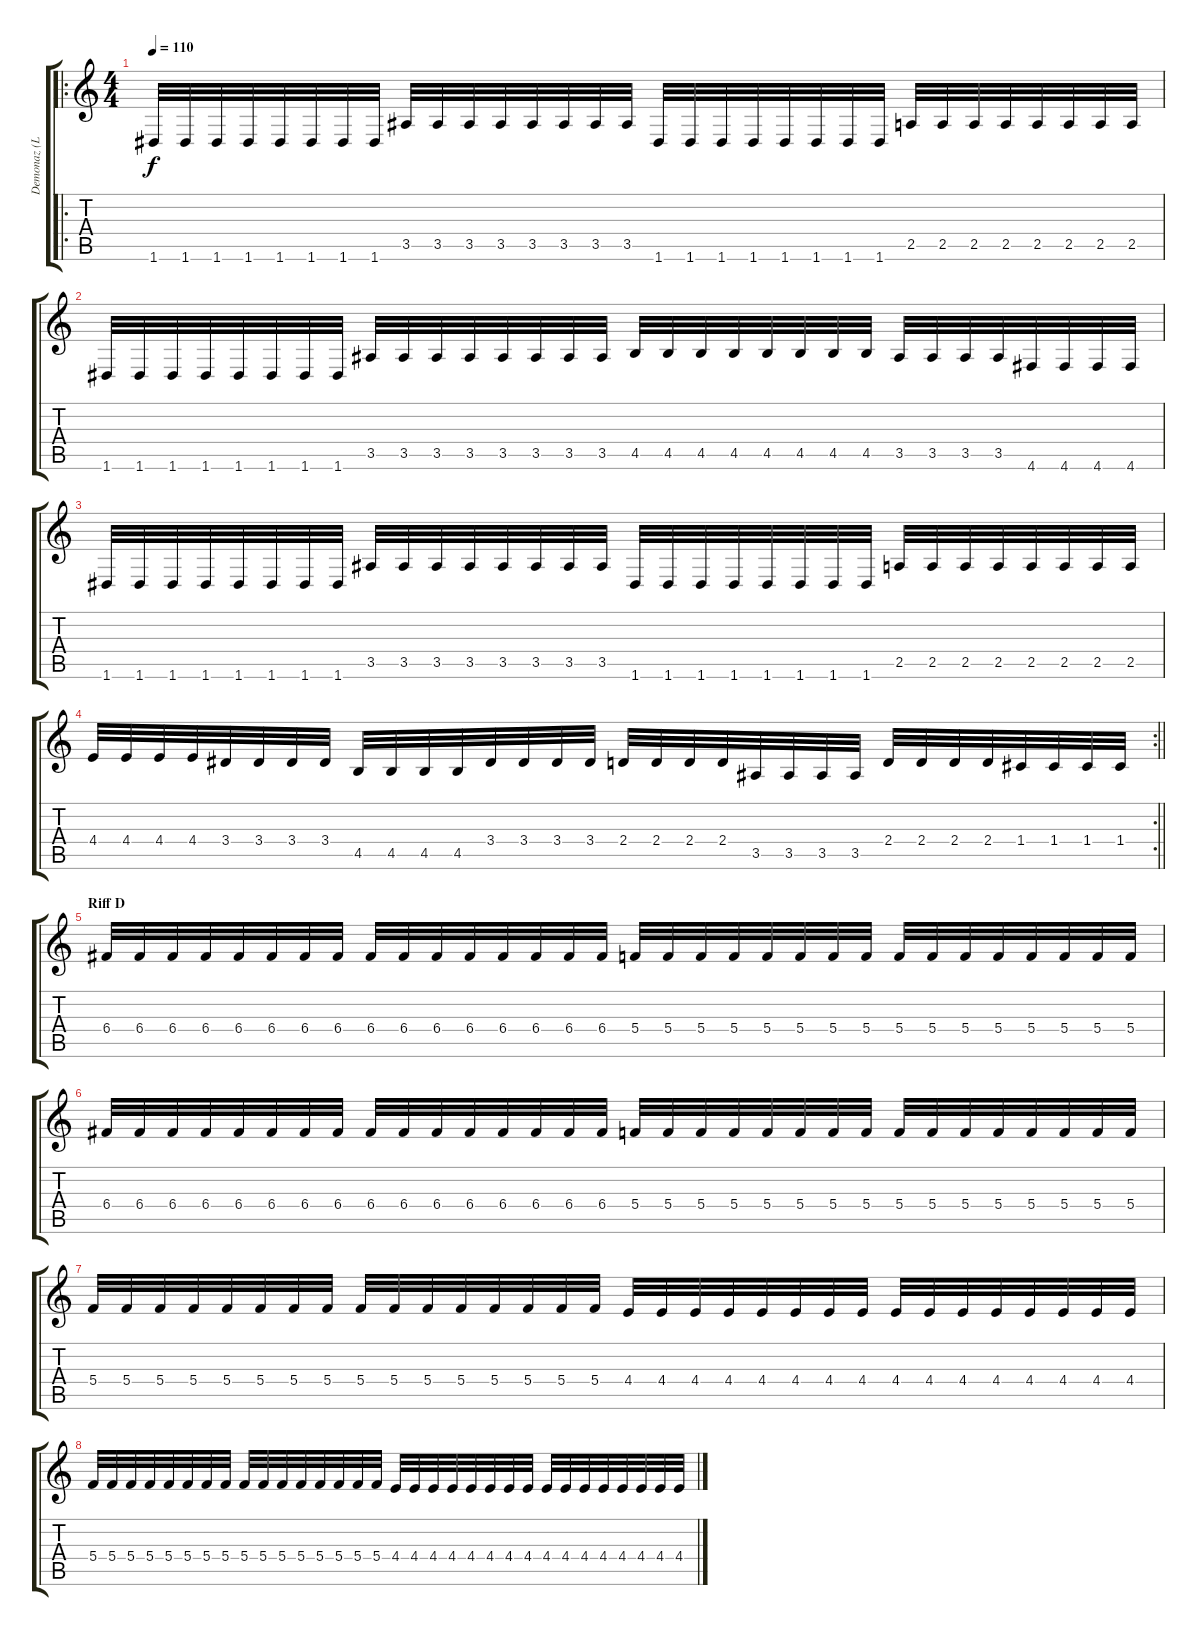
\track ("Demonaz (Left)" "Demonaz (L") {instrument overdrivenguitar}
\staff {score tabs}
\tuning (D4 A3 F3 C3 G2 D2) {hide}
\ro
\ts (4 4)
\tempo 110
\clef g2
\ks c
1.6.32{dy f} 1.6.32 1.6.32 1.6.32 1.6.32 1.6.32 1.6.32 1.6.32 3.5.32 3.5.32 3.5.32 3.5.32 3.5.32 3.5.32 3.5.32 3.5.32 1.6.32 1.6.32 1.6.32 1.6.32 1.6.32 1.6.32 1.6.32 1.6.32 2.5.32 2.5.32 2.5.32 2.5.32 2.5.32 2.5.32 2.5.32 2.5.32 |
1.6.32 1.6.32 1.6.32 1.6.32 1.6.32 1.6.32 1.6.32 1.6.32 3.5.32 3.5.32 3.5.32 3.5.32 3.5.32 3.5.32 3.5.32 3.5.32 4.5.32 4.5.32 4.5.32 4.5.32 4.5.32 4.5.32 4.5.32 4.5.32 3.5.32 3.5.32 3.5.32 3.5.32 4.6.32 4.6.32 4.6.32 4.6.32 |
1.6.32 1.6.32 1.6.32 1.6.32 1.6.32 1.6.32 1.6.32 1.6.32 3.5.32 3.5.32 3.5.32 3.5.32 3.5.32 3.5.32 3.5.32 3.5.32 1.6.32 1.6.32 1.6.32 1.6.32 1.6.32 1.6.32 1.6.32 1.6.32 2.5.32 2.5.32 2.5.32 2.5.32 2.5.32 2.5.32 2.5.32 2.5.32 |
\rc 2
\barLineRight lightlight
4.4.32 4.4.32 4.4.32 4.4.32 3.4.32 3.4.32 3.4.32 3.4.32 4.5.32 4.5.32 4.5.32 4.5.32 3.4.32 3.4.32 3.4.32 3.4.32 2.4.32 2.4.32 2.4.32 2.4.32 3.5.32 3.5.32 3.5.32 3.5.32 2.4.32 2.4.32 2.4.32 2.4.32 1.4.32 1.4.32 1.4.32 1.4.32 |
\section ("" "Riff D")
6.4.32 6.4.32 6.4.32 6.4.32 6.4.32 6.4.32 6.4.32 6.4.32 6.4.32 6.4.32 6.4.32 6.4.32 6.4.32 6.4.32 6.4.32 6.4.32 5.4.32 5.4.32 5.4.32 5.4.32 5.4.32 5.4.32 5.4.32 5.4.32 5.4.32 5.4.32 5.4.32 5.4.32 5.4.32 5.4.32 5.4.32 5.4.32 |
6.4.32 6.4.32 6.4.32 6.4.32 6.4.32 6.4.32 6.4.32 6.4.32 6.4.32 6.4.32 6.4.32 6.4.32 6.4.32 6.4.32 6.4.32 6.4.32 5.4.32 5.4.32 5.4.32 5.4.32 5.4.32 5.4.32 5.4.32 5.4.32 5.4.32 5.4.32 5.4.32 5.4.32 5.4.32 5.4.32 5.4.32 5.4.32 |
5.4.32 5.4.32 5.4.32 5.4.32 5.4.32 5.4.32 5.4.32 5.4.32 5.4.32 5.4.32 5.4.32 5.4.32 5.4.32 5.4.32 5.4.32 5.4.32 4.4.32 4.4.32 4.4.32 4.4.32 4.4.32 4.4.32 4.4.32 4.4.32 4.4.32 4.4.32 4.4.32 4.4.32 4.4.32 4.4.32 4.4.32 4.4.32 |
5.4.32 5.4.32 5.4.32 5.4.32 5.4.32 5.4.32 5.4.32 5.4.32 5.4.32 5.4.32 5.4.32 5.4.32 5.4.32 5.4.32 5.4.32 5.4.32 4.4.32 4.4.32 4.4.32 4.4.32 4.4.32 4.4.32 4.4.32 4.4.32 4.4.32 4.4.32 4.4.32 4.4.32 4.4.32 4.4.32 4.4.32 4.4.32
